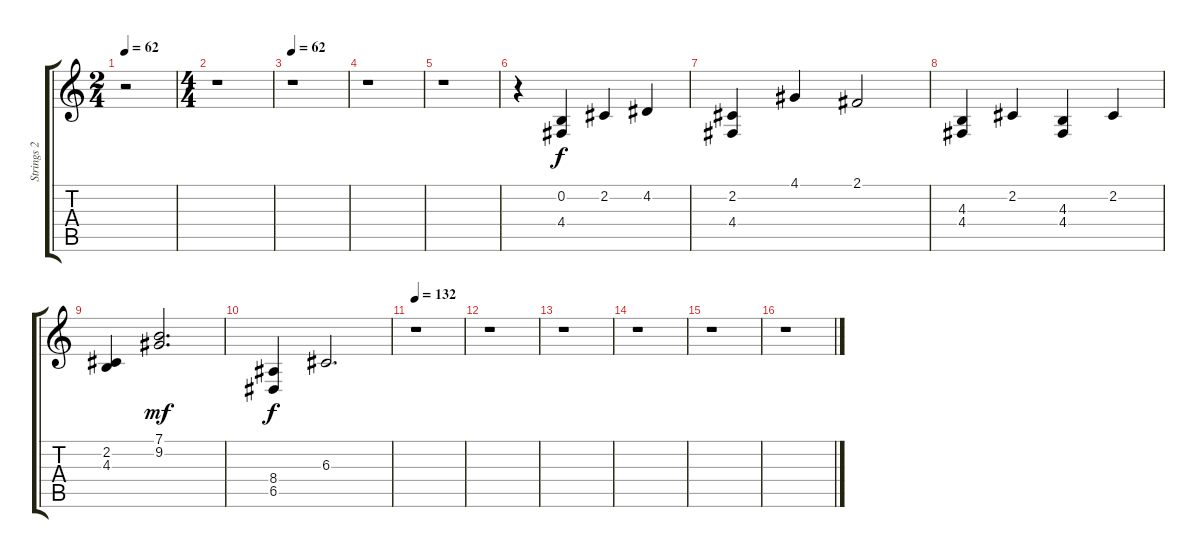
\track ("Strings 2" "Strings 2") {instrument synthstrings1}
\staff {score tabs}
\tuning (E4 B3 G3 D3 A2 E2) {hide}
\ts (2 4)
\tempo 62
\clef g2
\ks c
r.2{dy f instrument synthstrings1} |
\ts (4 4)
r.1 |
\tempo 62
r.1 |
r.1 |
r.1 |
r.4 (0.2 4.4).4 2.2.4 4.2.4 |
(2.2 4.4).4 4.1.4 2.1.2 |
(4.3 4.4).4 2.2.4 (4.3 4.4).4 2.2.4 |
(2.2 4.3).4 (7.1 9.2).2{d dy mf} |
(8.4 6.5).4{dy f} 6.3.2{d} |
\tempo 132
r.1 |
r.1 |
r.1 |
r.1 |
r.1 |
r.1
